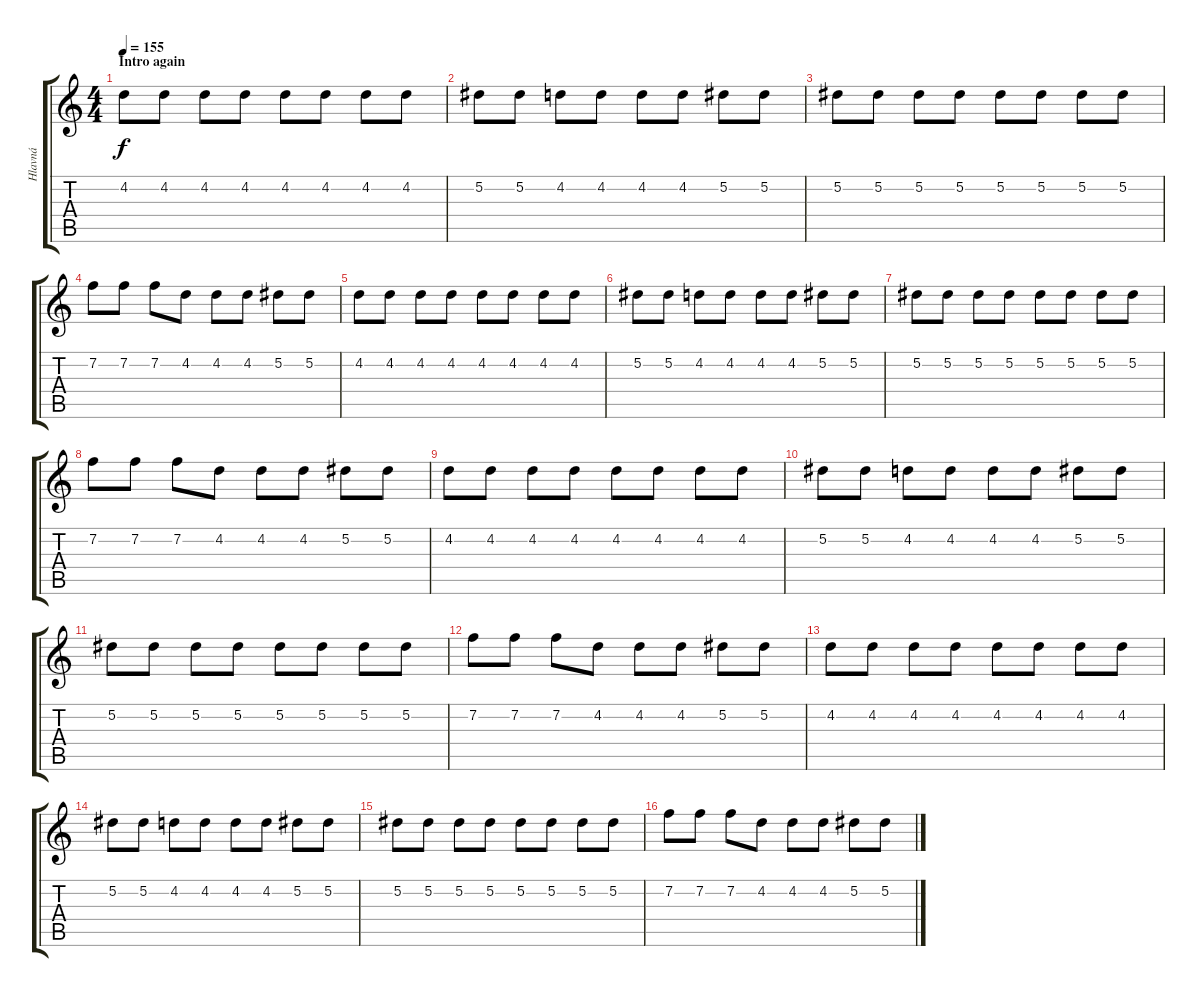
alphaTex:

\track ("Hlavná" "Hlavná") {instrument overdrivenguitar}
\staff {score tabs}
\tuning (Eb4 Bb3 Gb3 Db3 Ab2 Eb2) {hide}
\ts (4 4)
\section ("" "Intro again")
\tempo 155
\clef g2
\ks c
4.2.8{dy f} 4.2.8 4.2.8 4.2.8 4.2.8 4.2.8 4.2.8 4.2.8 |
5.2.8 5.2.8 4.2.8 4.2.8 4.2.8 4.2.8 5.2.8 5.2.8 |
5.2.8 5.2.8 5.2.8 5.2.8 5.2.8 5.2.8 5.2.8 5.2.8 |
7.2.8 7.2.8 7.2.8 4.2.8 4.2.8 4.2.8 5.2.8 5.2.8 |
4.2.8 4.2.8 4.2.8 4.2.8 4.2.8 4.2.8 4.2.8 4.2.8 |
5.2.8 5.2.8 4.2.8 4.2.8 4.2.8 4.2.8 5.2.8 5.2.8 |
5.2.8 5.2.8 5.2.8 5.2.8 5.2.8 5.2.8 5.2.8 5.2.8 |
7.2.8 7.2.8 7.2.8 4.2.8 4.2.8 4.2.8 5.2.8 5.2.8 |
4.2.8 4.2.8 4.2.8 4.2.8 4.2.8 4.2.8 4.2.8 4.2.8 |
5.2.8 5.2.8 4.2.8 4.2.8 4.2.8 4.2.8 5.2.8 5.2.8 |
5.2.8 5.2.8 5.2.8 5.2.8 5.2.8 5.2.8 5.2.8 5.2.8 |
7.2.8 7.2.8 7.2.8 4.2.8 4.2.8 4.2.8 5.2.8 5.2.8 |
4.2.8 4.2.8 4.2.8 4.2.8 4.2.8 4.2.8 4.2.8 4.2.8 |
5.2.8 5.2.8 4.2.8 4.2.8 4.2.8 4.2.8 5.2.8 5.2.8 |
5.2.8 5.2.8 5.2.8 5.2.8 5.2.8 5.2.8 5.2.8 5.2.8 |
7.2.8 7.2.8 7.2.8 4.2.8 4.2.8 4.2.8 5.2.8 5.2.8
